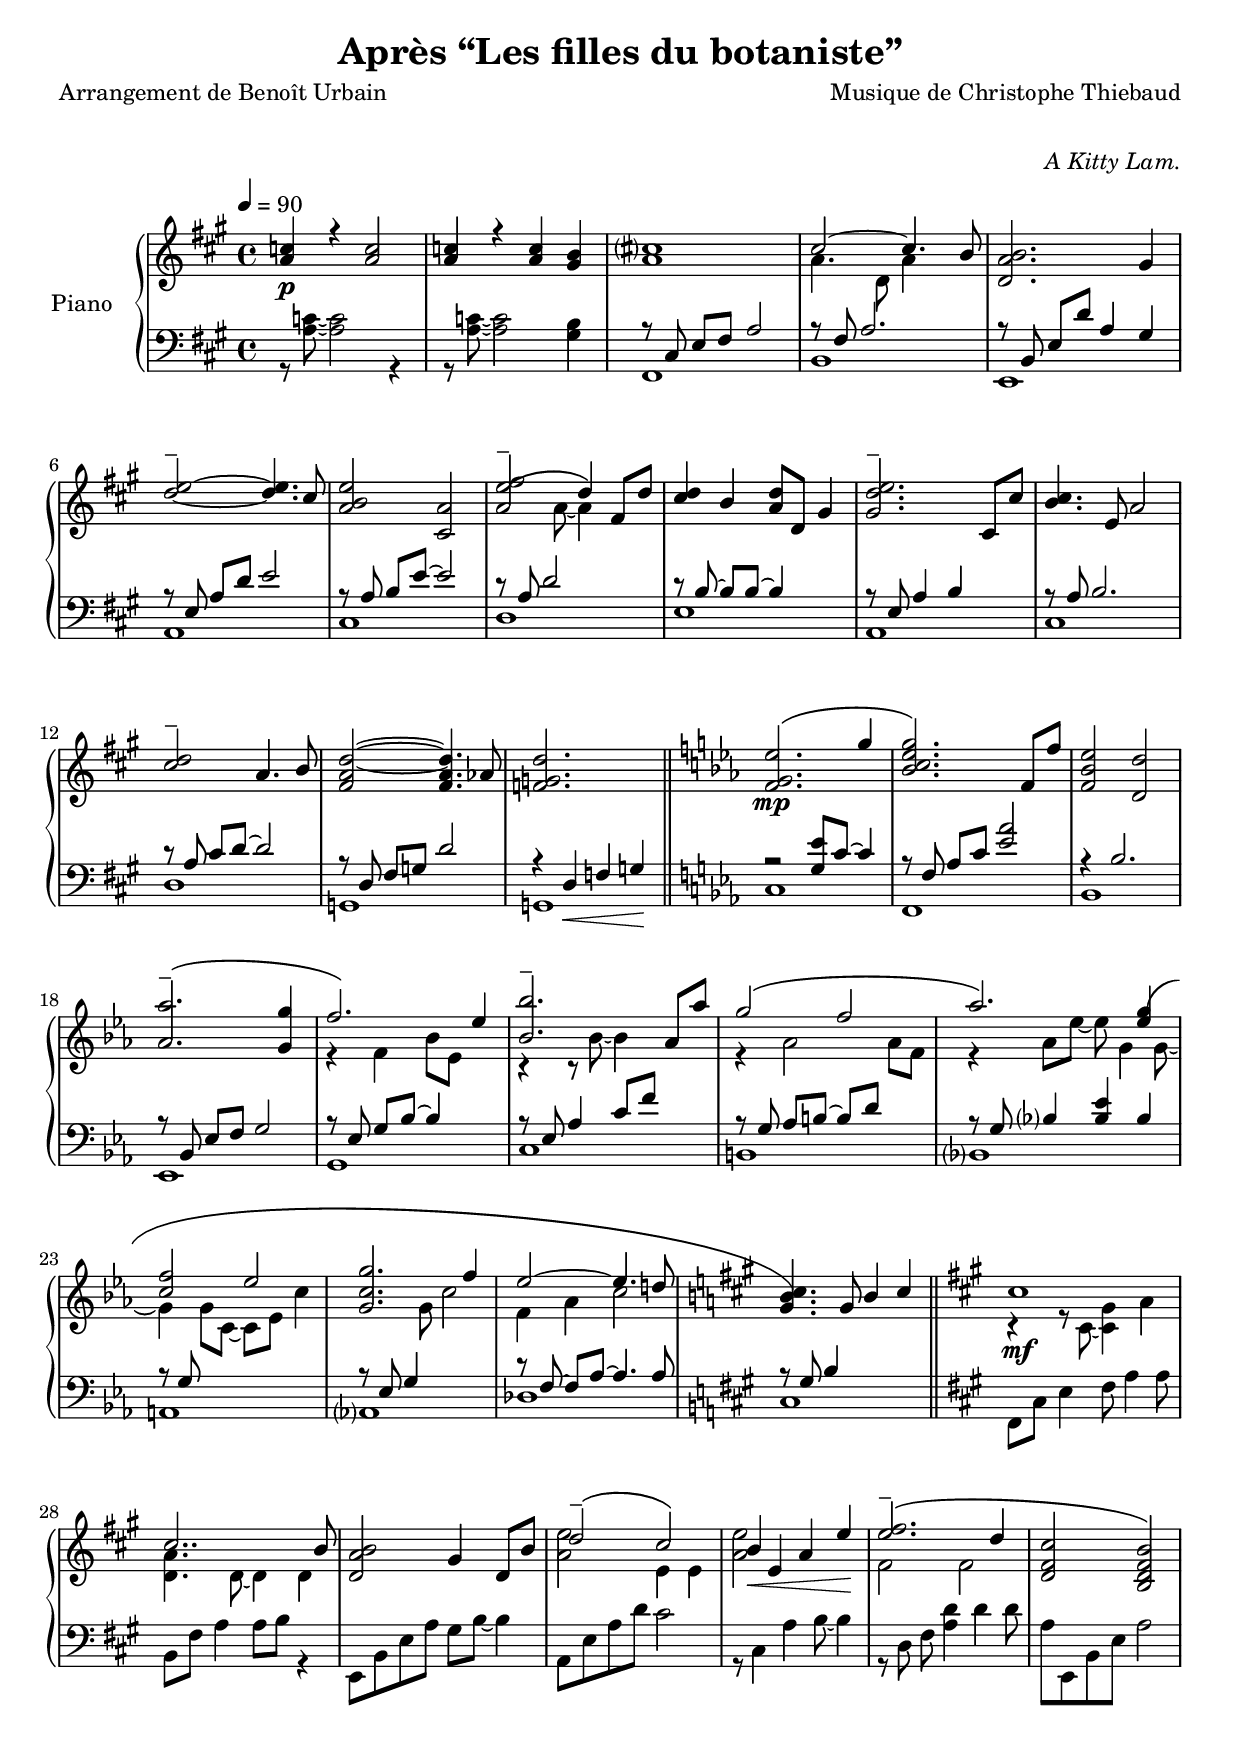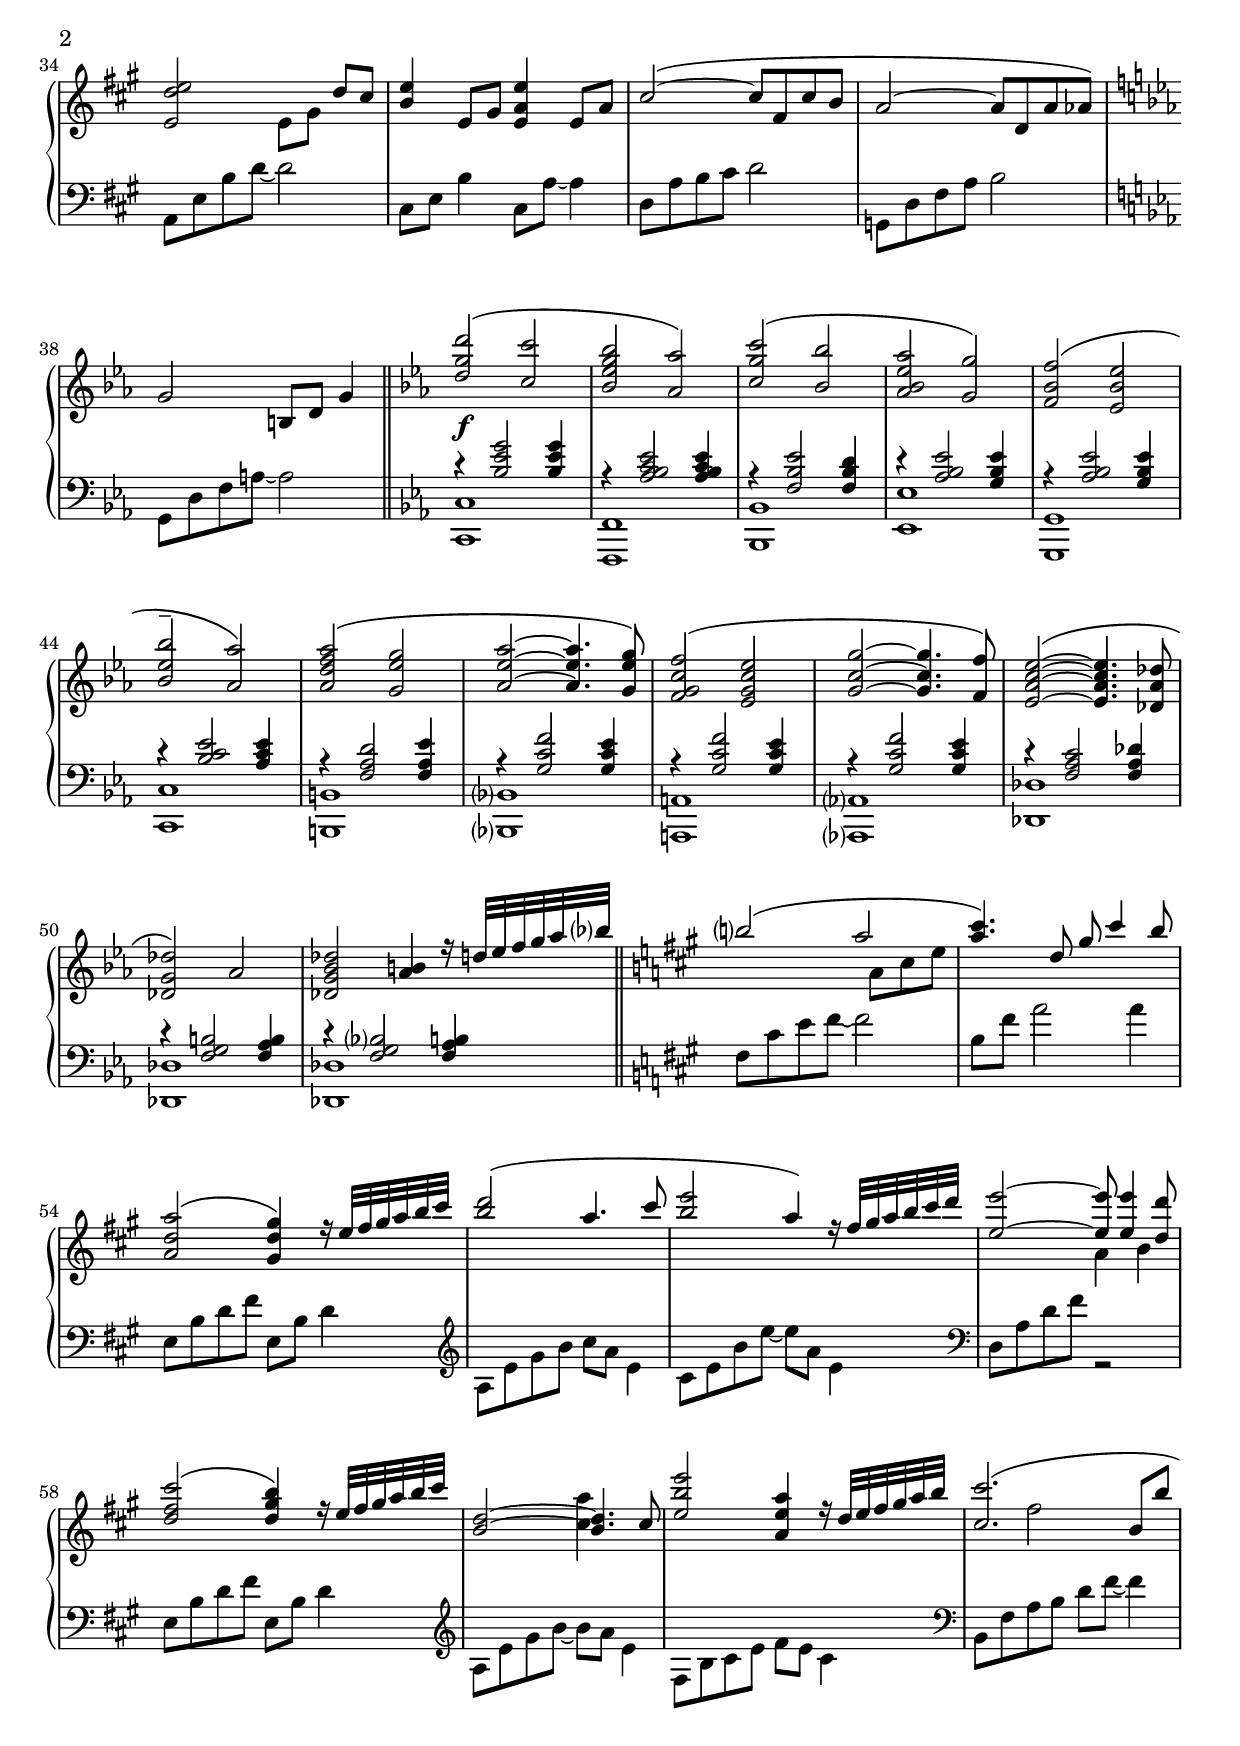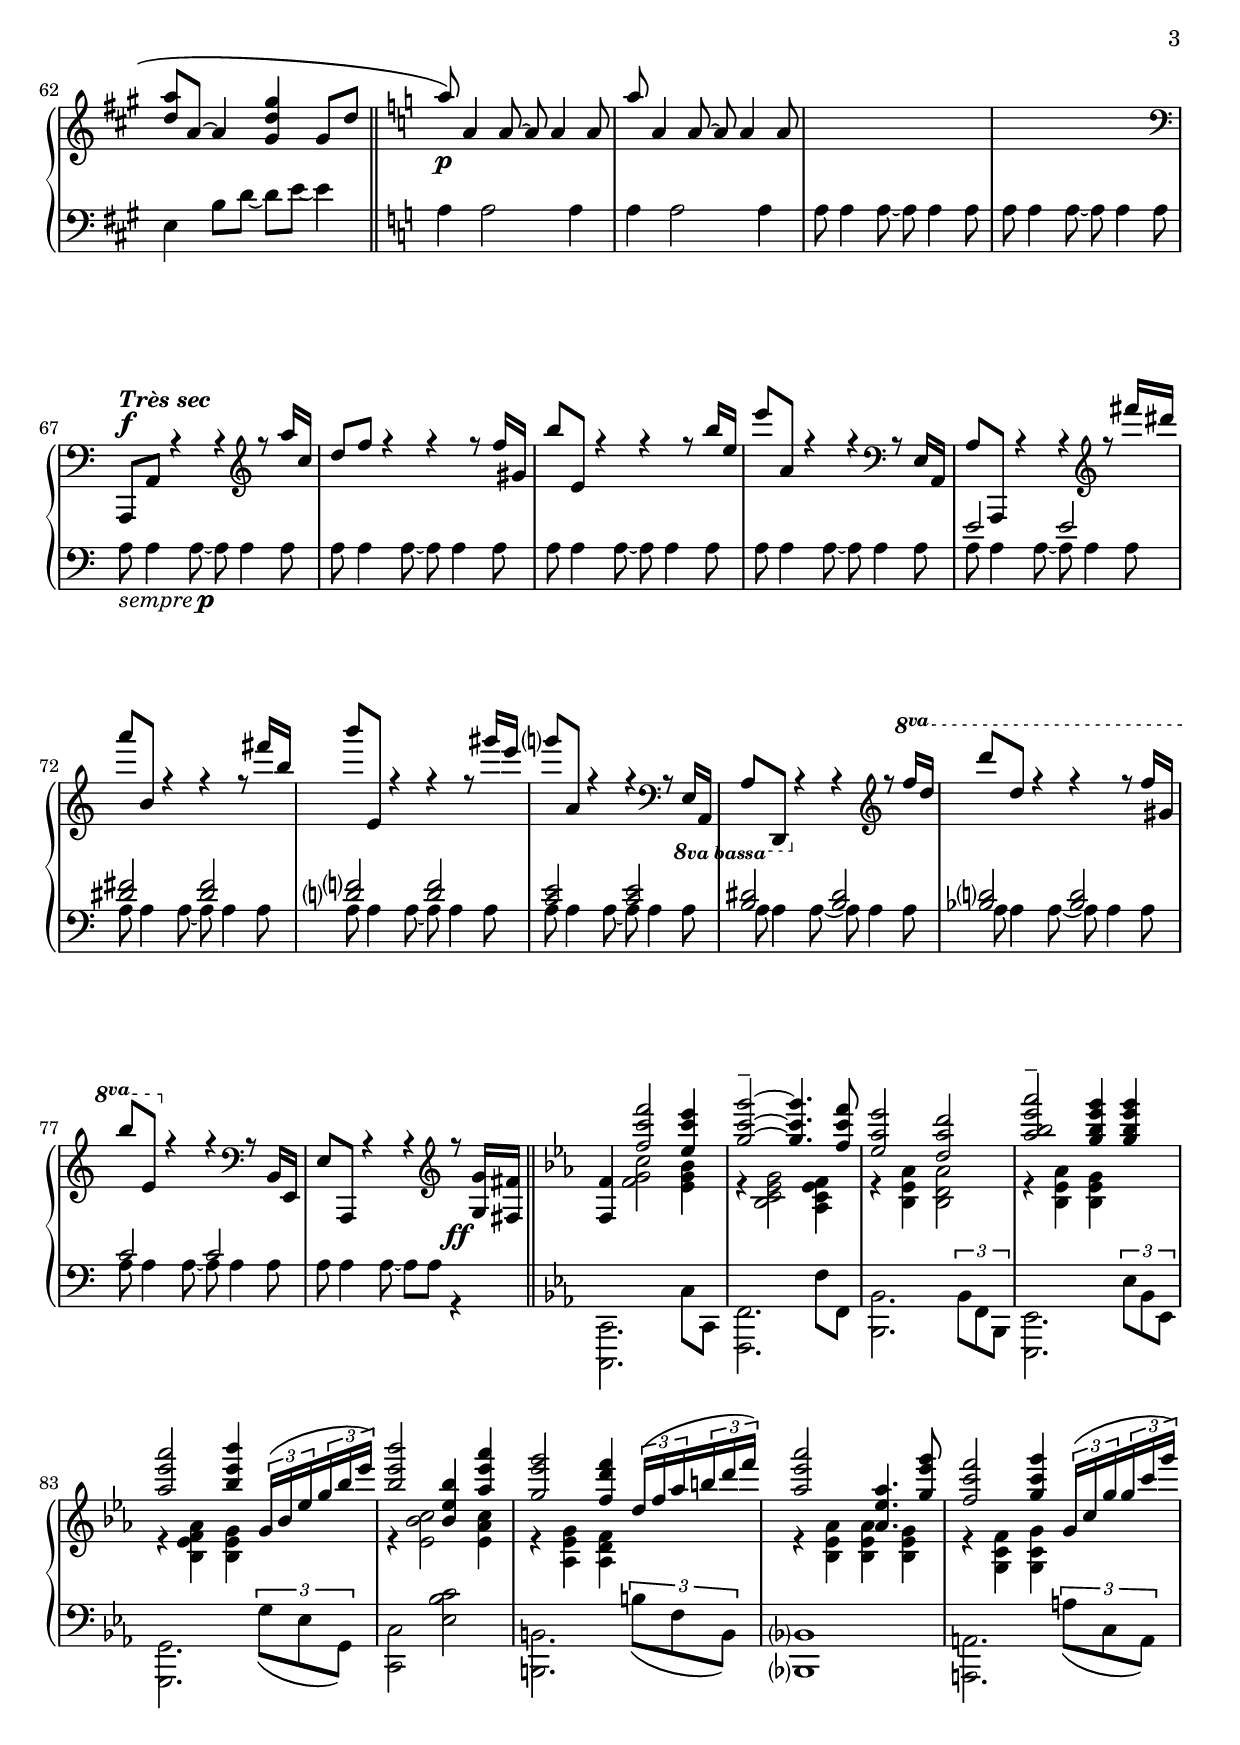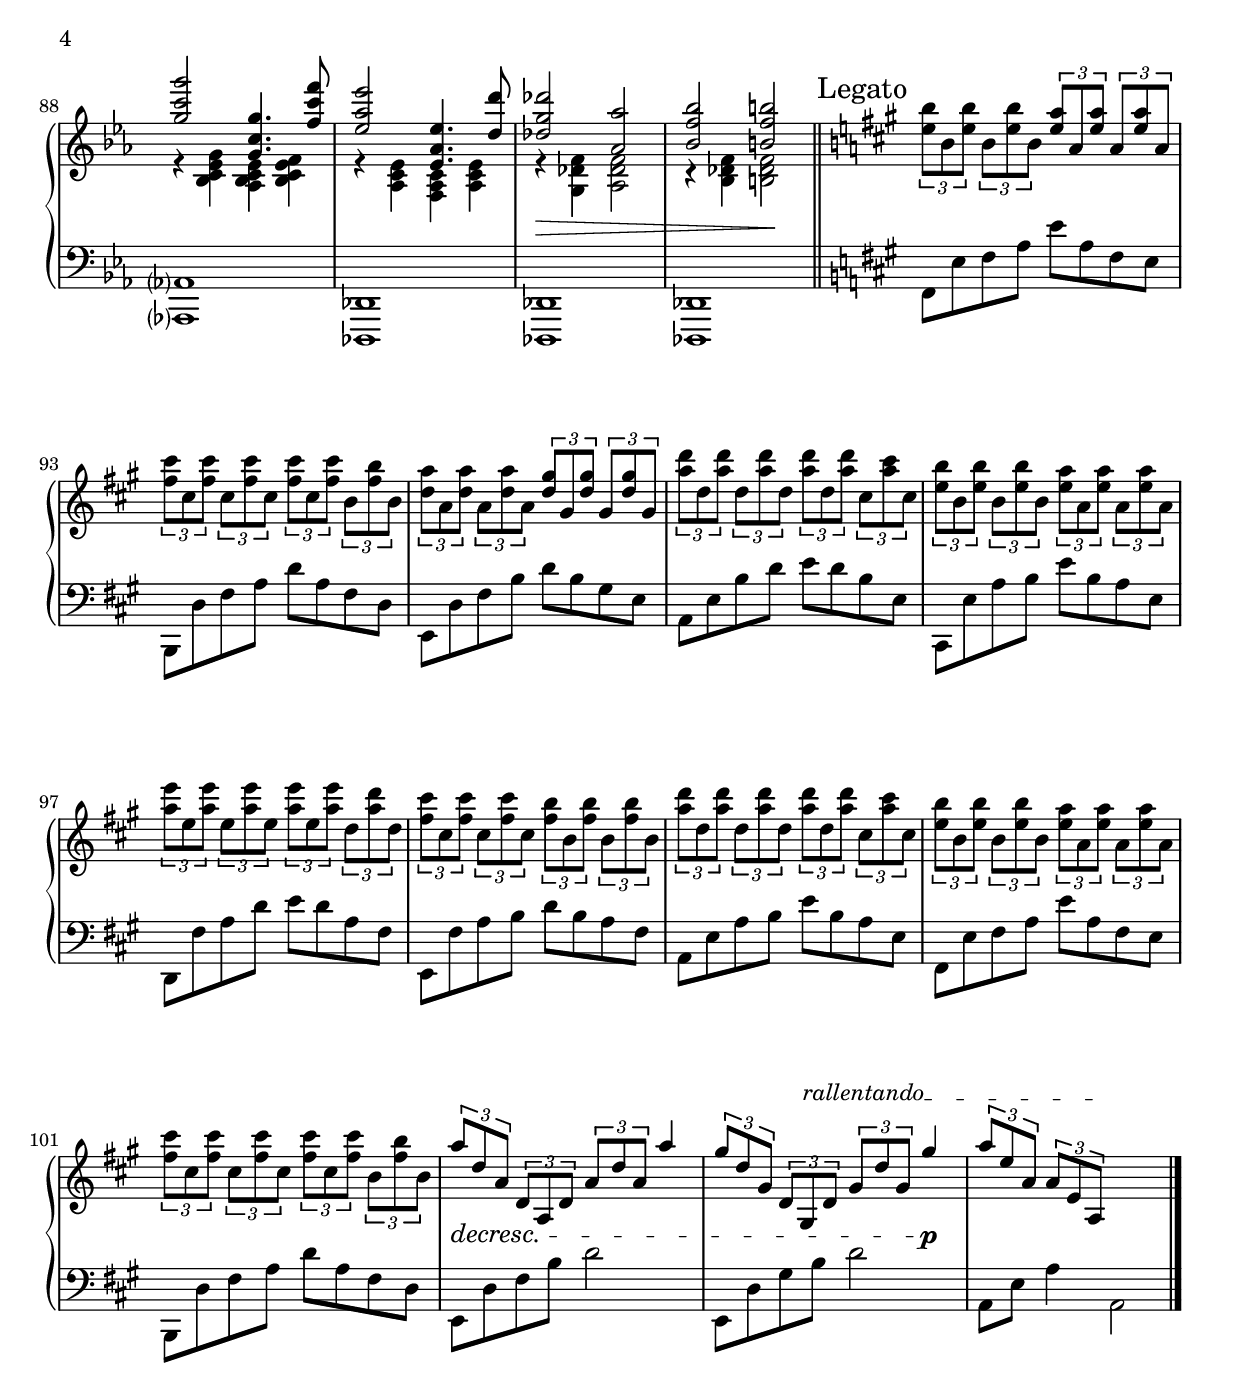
\version "2.22.1"

%{
\paper {
  page-count = #2
}
%}

% #(set-global-staff-size 16)

\header {
  title = #"Après “Les filles du botaniste”"
  composer = #"Musique de Christophe Thiebaud"
  poet = #"Arrangement de Benoît Urbain"
}

\markup {
  \vspace #1
}

% UPPER %%%%%%%%%%%%%%%%%%%%%%%%%%%%%%%%%%%%%%%%%%%%%%%%

reexpositionPartOneUpper = {
  \key a \major
  \new Voice { 
    \key a \major
    
    \tupletUp \voiceTwo     | 
    \once \override Score.RehearsalMark.self-alignment-X = #LEFT
    \mark "Legato"
    \tuplet 3/2 { <e''   b''    >8 b'    <e''   b''   >}  \tuplet 3/2 { b'     <e''   b''    > b'     } \voiceOne
    \tuplet 3/2 { <e''   a''    >  a'    <e''   a''   >}  \tuplet 3/2 { a'     <e''   a''    >  a'    } \voiceTwo  | 
    \tuplet 3/2 { <fis'' cis''' >  cis'' <fis'' cis'''>}  \tuplet 3/2 { cis''  <fis'' cis''' > cis''  }
    \tuplet 3/2 { <fis'' cis''' >  cis'' <fis'' cis'''>}  \tuplet 3/2 { b'     <fis'' b''    > b'     }            | 
    \tuplet 3/2 { <d''   a''    >  a'    <d''   a''   >}  \tuplet 3/2 { a'     <d''   a''    > a'     } \voiceOne
    \tuplet 3/2 { <d''   gis''  >  gis'  <d''   gis'' >}  \tuplet 3/2 { gis'   <d''   gis''  > gis'   } \voiceTwo  | 
    \tuplet 3/2 { <a''   d'''   >  d''   <a''   d'''  >}  \tuplet 3/2 { d''    <a''   d'''   > d''    } 
    \tuplet 3/2 { <a''   d'''   >  d''   <a''   d'''  >}  \tuplet 3/2 { cis''  <a''   cis''' > cis''  }            | 
    \tuplet 3/2 { <e''   b''    >  b'    <e''   b''   >}  \tuplet 3/2 { b'     <b''   e''    > b'     }             
    \tuplet 3/2 { <e''   a''    >  a'    <e''   a''   >}  \tuplet 3/2 { a'     <a''   e''    > a'     }            | 
    \tuplet 3/2 { <a''   e'''   >  e''   <a''   e'''  >}  \tuplet 3/2 { e''    <a''   e'''   > e''    }             
    \tuplet 3/2 { <a''   e'''   >  e''   <a''   e'''  >}  \tuplet 3/2 { d''    <a''   d'''   > d''    }            | 
    \tuplet 3/2 { <fis'' cis''' >  cis'' <fis'' cis'''>}  \tuplet 3/2 { cis''  <fis'' cis''' > cis''  }
    \tuplet 3/2 { <fis'' b''    >  b'    <fis'' b''   >}  \tuplet 3/2 { b'     <fis'' b''    > b'     }            | 
    \tuplet 3/2 { <a''   d'''   >  d''   <a''   d'''  >}  \tuplet 3/2 { d''    <a''   d'''   > d''    }
    \tuplet 3/2 { <a''   d'''   >  d''   <a''   d'''  >}  \tuplet 3/2 { cis''  <a''   cis''' > cis''  }            | 
    \tuplet 3/2 { <e''   b''    >  b'    <e''   b''   >}  \tuplet 3/2 { b'     <b''   e''    > b'     }             
    \tuplet 3/2 { <e''   a''    >  a'    <e''   a''   >}  \tuplet 3/2 { a'     <a''   e''    > a'     }            | 
    \tuplet 3/2 { <fis'' cis''' >  cis'' <fis'' cis'''>}  \tuplet 3/2 { cis''  <fis'' cis''' > cis''  }
    \tuplet 3/2 { <fis'' cis''' >  cis'' <fis'' cis'''>}  \tuplet 3/2 { b'     <fis'' b''    > b'     }            | 
    \voiceOne
    \dimTextDecresc
    \override TextSpanner.bound-details.left.text = "rallentando"
  
    \tuplet 3/2 { a''\>     d'' a'   }  \tuplet 3/2 { d' a   d' }  \tuplet 3/2 { a'   d'' a'   }  a''4     | 
    \tuplet 3/2 { gis''8  d'' gis' }  \tuplet 3/2 { d' gis\startTextSpan d' }  \tuplet 3/2 { gis' d'' gis' }  gis''4\p\! | 
    \tuplet 3/2 { a''8    e'' a'   }  \tuplet 3/2 { a' e'  a\stopTextSpan  }   s2                                        |
  }
}

reexpositionPartTwoUpper = {
  \key c \minor
  <<
    \new Voice \relative c { 
      \voiceOne
      | <f' f,>4 <f' c' f>2 <ees c' ees>4
      | <g c g'\tenuto>2~ <g c g'>4. <f c' f>8
      | <ees aes ees'>2 <d aes' d>2
      | <aes' bes ees aes\tenuto>2 <g bes ees g>4 <g bes ees g>4
      | <aes  ees' aes>2 <bes ees bes'>4 \tupletUp \tuplet 3/2 { g,16\( bes ees } \tuplet 3/2 { g bes ees\) }
      | <bes ees bes'>2 <bes, ees bes'>4 <aes' ees' aes>4
      | <g ees' g>2 <f d' f>4 \tupletUp \tuplet 3/2 { d16\( f aes } \tuplet 3/2 { b d f\) }
      | <aes, ees' aes>2 <aes, ees' aes>4. <g' ees' g>8
      | <f c' f>2 <g c g'>4 \tupletUp \tuplet 3/2 { g,16\( c g' } \tuplet 3/2 { g c g'\) }
      | <g, c g'>2 <g, c g'>4. <f' c' f >8 
      | <ees aes ees'>2 <ees, aes ees'>4. <d' d'>8
      | <des g des'>2\> <aes aes'>2
      | <bes f' bes>2 <b f' b>2\!
    }
    \new Voice \relative c { 
      \voiceTwo 
      | s4 <f' g c>2 <ees g bes>4
      | r4 <bes c ees g>2 <aes c ees f>4
      | r4 <bes ees aes>4 <bes d aes'>2
      | r4 <bes ees aes>4 <bes ees g>4 s4
      | r4 <bes ees f aes>4 <bes ees g>4 s4
      | r4 <ees bes' c>2 <ees aes c>4
      | r4 <aes, ees' g>4 <aes d f>4 s4
      | r4 <bes ees aes>4 <bes ees aes>4 <bes ees g>4 
      | r4 <g c f>4 <g c g'>4 s4
      | r4 <bes c ees g>4 <aes bes c ees>4 <bes c ees f>4 
      | r4 <aes c ees>4 <f aes c>4 <aes c ees>4 
      | r4 <g des' f>4 <aes des f>2
      | r4 <bes des f>4 <b des f>2
    }
  >>
}

developmentUpper = {
  % \key a \minor
  <<  %{%}
    \new Voice \relative a'' { 
      \voiceOne
      | a8  a,4 a8~ a a4 a8 
      \repeat unfold #2 s1 
    
      \clef bass
      | a,,,8^\markup { \italic \bold "Très sec" }^\f
             a'             r4 r \clef treble r8             a'''16      c,
      | d8   f              r4 r              r8             f16         gis,
      | b'8  e,,            r4 r              r8             b''16       e,
      | e'8  a,,            r4 r \clef bass   r8             e,16        a,
      | a'8  a,,            r4 r \clef treble r8             fis'''''16  dis
      | a'8  b,,            r4 r              r8             fis''16     b,
      | b'8  e,,,           r4 r              r8             gis''16     e
      | g8   a,,            r4 r \clef bass   r8 \ottava #-1 \set Staff.ottavation = \markup \bold \concat{ "8" \tiny "va bassa" }
                                                             e,,16       a,
      | a'8  d,, \ottava #0 r4 r \clef treble r8 \ottava #1  \set Staff.ottavation = \markup \bold \concat {"8" \tiny \raise #0.7"va" }
                                                             f'''''16    d
      | d'8  d,             r4 r              r8             f16         gis,
      | b'8  e,, \ottava #0 r4 r \clef bass   r8             b,,16       e,
      | e'8  a,,            r4 r \clef treble r8\ff          <g'' g'>16 <fis fis'> 
    }  
    % VERBATIM FROM MOZART SCORE ; JUST FOR CONTROL ; UNCOMMENT ONLY IF YOU KNOW WHAT YOU ARE DOING
    %{ 
    \new Voice \transpose g a \relative g { 
      \voiceTwo 
      \key g \minor
      \partial 2.. s2..
      \repeat unfold #13 {| s1} 
      | g8  g'  r4 r r8 g'16   bes, | c8  ees  r4 r r8 ees16 fis, 
      | a'8 d,, r4 r r8 a'16   d,   | d'8 g,,  r4 r r8 d''16 g,  
      | g'8 g,, r4 r r8 e''16  cis  | g'8 a,,  r4 r r8 e''16 a,    
      | a'8 d,, r4 r r8 fis'16 d    | f8  g,,  r4 r r8 d''16 g,   
      | g'8 c,, r4 r r8 ees'16 c    | c'8  c,  r4 r r8 ees16 fis,
      | a'8 d,, r4 r r8 a''16  d,   | d'8  g,, r4 r2
    }
    %}
  >>
}

expositionBisPartThreeUpper = {
  \key a \major
  <<
    \new Voice \relative a'' { 
      \voiceOne
      | b?2\( a
      | <a cis>4.\) d,8 gis cis4 b8
      | <a, d a'>2\( <gis d' gis>4\) r16 e'32 fis gis a b cis
      | <b d>2\( a4. cis8
      | <b e>2 a4\) r16 fis32 gis a b cis d
      | <e, e'>2~ <e e'>8 <e e'>4 <d d'>8
      | <d fis cis'>2\( <d gis b>4\) r16 e32 fis gis a b cis
      | <b, d>2~ <b d>4. cis8
      | <e b' e>2 <a, e' a>4 r16 d32 e fis gis a b 
      | <cis, cis'>2.\( b8 b'
      | <d, a'>8 a~ a4 <gis d' gis>4 gis8 d' 
      \bar "||"
      % first bar of development
      \key a \minor
      | a'8\p\) a,4 a8~ a a4 a8 
    }
    \new Voice \relative a' { 
      \voiceTwo 
      | s2 s8 a cis e
      | s1
      | s1
      | s1
      | s1
      | s2 a,4 b
      | s1
      | s2 <cis a'>4 s4
      | s1
      | s4 fis2 s4
      | s1
      % first bar of development
      | s1
    }
  >>
}

expositionBisPartTwoUpper = {
  \key c \minor
  <<
    \new Voice \relative c'' { 
      \voiceOne
      | <d g d'>2\f\(          <c c'>
      | <bes ees g bes>        < aes aes'>\)
      | <c g' c>\(             < bes bes'>
      | <aes bes ees aes>      <g g'>\)
      | <f bes f'>\(           <ees bes' ees>
      | <bes'\tenuto ees bes'> <aes aes'>\)
      | <aes d f aes>\(        <g ees' g>
      | <aes ees' aes>~        <aes ees' aes>4. <g ees' g>8\)
      | <f g c f>2\(           <ees g c ees>
      | <g c g'>~              <g c g'>4. <f f'>8\)
      | <ees aes c ees>2~\(    <ees aes c ees>4. <des aes' des>8
      | <des g des'>2\)        aes'
      | <des, g bes des>       <aes' b>4 r16 d32 ees f g aes bes!
      |
    }
  >>
}

expositionBisPartOneUpper = {
  \key a \major
  <<
    \new Voice \relative a' { 
      \voiceOne
      | cis1\mf
      | cis2.. b8
      | <d, a' b>2 gis4 d8 b'
      | d2\tenuto\( cis\) 
      | b4\< e, a e'\!
      | <e\tenuto fis>2.\(  d4
      | <d, fis cis'>2 <b d fis b>\)
      | <e d' e>2 s4 d'8 cis
      | <b e>4 e,8 gis <e a e'>4 e8 a
      | cis2~\( cis8 fis, cis' b 
      | a2~ a8 d, a' aes\)
      \key c \minor
      | g2 b,8 d g4
    }
    \new Voice \relative a { 
      \voiceTwo 
      | r4 r8 cis~ <cis gis'>4 a'      
      | <d, a'>4. d8~ d4 d
      | s1
      | <a' e'>2 e4 e
      | <a e'>2 s2
      | fis  fis
      | s1
      | s2 e8 gis s4
      | s1
      | s1
      | s1
    }
  >>
}

expositionPartTwoUpper = {
  \key c \minor
  <<
    \new Voice \relative ees' { 
      \voiceOne
      | <f g ees'>2.\(\mp g'4
      | <bes, c ees g>2.\) f8 f'
      | <f, bes ees>2 <d d'>
      | <aes' aes'\tenuto>2.\( <g g'>4
      | f'2.\) ees4
      | <bes bes'\tenuto>2. aes8 aes'
      | g2\( f 
      | aes2.\) <ees g\(>4 
      | <c f>2 ees
      | <c g g'>2. f4
      | ees2~ ees4. d!8
      \key a \major
      | <gis, b cis\)>4. gis8 b4 cis
    }
    \new Voice \relative ees' { 
      \voiceTwo 
      | s1
      | s1
      | s1
      | s1
      | r4 f bes8 ees, s4
      | r4 r8 bes'~ bes4 s4
      | r4 aes2 aes8 f 
      | r4 aes8 ees'~ ees g,4 g8~
      | g4 g8 c,~ c ees c'4
      | s4. g8 c2
      | f,4 aes c2
    }
  >>

}

expositionPartOneUpper = {
  \key a \major


  <<
    \new Voice \relative a' { 
      \voiceOne
      % \override Voice.NoteHead.color = #(x11-color 'red3)
      | <a c>4\p r <a c>2 
      | <a c>4 r <a c> <gis b>
      %
      | <a cis>1
      | cis2~ cis4. b8
      | <d, a' b>2. gis4
      %
      \override TieColumn.tie-configuration = #'((4 . 1) (1 . -1))
      | <d'\tenuto e>2~ <d e>4. cis8
      | <a b e>2 <cis, a'>2
      | <a' e'\tenuto\( fis>2 d4\) fis,8 d'8
      | <cis d>4 b <a d>8 d, gis4
      | <gis d'\tenuto e>2. cis,8 cis'
      %
      | <b cis>4. e,8 a2
      | <cis\tenuto d>2 a4. b8
      | <fis a d>2~ <fis a d>4. aes8
      | <f g d'>2. s4
    }
    \new Voice \relative a { 
      \voiceTwo 
      | s1
      | s1
      | s1
      | a'4. d,8 a'4 s4
      | s1
      %
      | s1
      | s1
      | s4. a8~ a4 s4
      | s1
      | s1 
      %
      | s1
      | s1
      | s1
      | s1
    }
  >>
  
}

% LOWER %%%%%%%%%%%%%%%%%%%%%%%%%%%%%%%%%%%%%%%%%%%%%%%%

reexpositionPartOneLower = {
  \clef bass
  \key a \major


  <<
    \new Voice \relative a, { 
      \voiceTwo  
      | fis8 e' fis a e' a, fis e
      | b, d' fis a d a fis d
      | e, d' fis b d b gis e
      | a, e' b' d e d b e,
      | cis, e' a b e b a e
      | d, fis' a d e d a fis
      | e, fis' a b d b a fis
      | a, e' a b e b a e
      | fis, e' fis a e' a, fis e
      | b, d' fis a d a fis d
      | e, d' fis b d2 
      | e,,8 d' gis b d2
      | a,8 e' a4 a,2 
      \bar "|."
    }
  >>
}

reexpositionPartTwoLower = {
  \clef bass
  \key c \minor


  <<
    \new Voice \relative c' { 
      \voiceTwo  
      | <c,,  c,  >2. c'8 c,
      | <f    f,  >2. f'8 f,
      | <bes  bes,>2. \tupletUp \tuplet 3/2 { bes8    f   bes,   }
      | <ees  ees,>2. \tupletUp \tuplet 3/2 { ees'8   bes ees,   }
      | <g    g,  >2. \tupletUp \tuplet 3/2 { g'8\(   ees g,\)   }
      | <c    c,  >2  <ees bes' c>
      | <b    b,  >2. \tupletUp \tuplet 3/2 { b'8\(   f   b,\)   }
      | <bes  bes,>1
      | <a    a,  >2. \tupletUp \tuplet 3/2 { a'8\(   c,  a\)    }
      | <aes  aes,>1
      | <des, des,>1
      | <des  des,>1
      | <des  des,>1
    }
  >>
}

developmentLower = {
  \clef bass
  <<
    \new Voice \relative a' { 
      \voiceOne
      \repeat unfold 7 {| s1}
      | e2 e2
      | <dis fis>2 <dis fis>2
      | <d f>2 <d f>2
      | <c e>2 <c e>2
      | <b dis>2 <b dis>2
      | <bes d>2 <bes d>2
      | c2 c2
      | s1
    }
    \new Voice \relative a { 
      \voiceTwo 
      | a4 a2 a4
      \repeat unfold 2 {| a8 a4 a8~ a8 a4 a8 } 
      | a8_\markup { \italic sempre \dynamic p } a4 a8~ a8 a4 a8
      \repeat unfold 10 {| a8 a4 a8~ a8 a4 a8 }
      | a8 a4 a8~ a8 a8 r4
      
    }
  >>
}

expositionBisPartThreeLower = {
  \clef bass
  \key a \major


  <<
    \new Voice \relative a { 
      \voiceTwo  
      | fis8 cis' e fis~ fis2
      | b,8 fis' a2 a4
      | e,8 b' d fis e, b' d4
      \clef treble
      | a8 e' gis b cis a e4
      | cis8 e b' e~ e a, e4
      \clef bass
      | d,8 a' d fis r2
      | e,8 b' d fis e, b' d4
      \clef treble
      | a8 e' gis b~ b a e4
      | fis,8 b cis e fis e cis4
      \clef bass
      | b,8 fis' a b d fis~ fis4
      | e,4 b'8 d~ d e~ e4 
      % first bar of development
      \key a \minor
      | a,4 a2 a4
    }
  >>
}

expositionBisPartTwoLower = {
  \clef bass
  \key c \minor


  <<
    \new Voice \relative c { 
      \voiceOne
      | r4 <bes' ees g>2 <bes ees g>4
      | r4 <aes bes c ees>2 <aes bes c ees>4
      | r4 <f bes ees>2 <f bes d>4
      | r4 <aes bes ees>2 <g bes ees>4
      | r4 <aes bes ees>2 <g bes ees>4
      | r4 <bes c ees>2 <aes c ees>4
      | r4 <f aes d>2 <f aes ees'>4
      | r4 <g c f>2 <g c ees>4
      | r4 <g c f>2 <g c ees>4
      | r4 <g c f>2 <g c ees>4
      | r4 <f aes c>2 <f aes des>4
      | r4 <f  g  b>2 <f  aes  b>4
      | r4 <f  g  bes>2 <f  aes  b>4
    }
    \new Voice \relative c,, { 
      \voiceTwo 
      | <c' c'>1
      | <f, f'>1
      | <bes bes'>1
      | <ees ees'>1
      | <g, g'>1
      | <c c'>1
      | <b b'>1
      | <bes bes'>1
      | <a a'>1
      | <aes aes'>1
      | <des des'>1
      | <des des'>1
      | <des des'>1
    }
  >>
}

expositionBisPartOneLower = {
  \key a \major
  \clef bass
  <<
    \new Voice \relative a, { 
      \voiceTwo 
      | fis8 cis' e4 fis8 a4 a8
      | b,8 fis' a4 a8 b r4
      | e,,8 b' e a gis b~ b4
      | a,8 e' a d cis2
      | r8 cis,4 a' b8~ b4
      | r8 \autoBeamOff d, \autoBeamOn fis <a d>4 d4 d8 
      | a8 e, b' e a2
      | a,8 e' b' d~ d2
      | cis,8 e b'4 cis,8 a'~ a4
      | d,8 a' b cis d2
      | g,,8 d' fis a b2
      \key c \minor
      | g,8 d' f a~ a2
    }
    \new Voice \relative a { 
      \voiceOne
      | s1
      | s1
      | s1
      | s1
      | s1
      | s1
      | s1
      | s1
      | s1
      | s1
      | s1
      | s1
    }
  >>
}

expositionPartTwoLower = {
  \key c \minor
  \clef bass
  <<
    \new Voice \relative ees, { 
      \voiceTwo 
      | c'
      | f,
      | bes
      | ees,
      | g
      | c
      | b
      | bes
      | a
      | aes
      | des
      \key a \major
      | cis
    }
    \new Voice \relative ees { 
      \voiceOne
      | r2 <g ees'>8 c8~ c4
      | r8 \autoBeamOff f,8 \autoBeamOn aes c <ees aes>2 
      | r4 bes2.
      | r8 \autoBeamOff bes, \autoBeamOn ees f g2
      | r8 \autoBeamOff ees \autoBeamOn g bes~ bes4 s4
      | r8 ees, aes4 c8 f s4
      | r8 \autoBeamOff g, \autoBeamOn aes b~ b d s4
      | r8 \autoBeamOff g, \autoBeamOn bes4 <bes ees> bes
      | r8 \autoBeamOff g \autoBeamOn s2.
      | r8 \autoBeamOff ees \autoBeamOn g4 s2
      | r8 \autoBeamOff f~ \autoBeamOn f aes~ aes4. aes8
      \key a \major
      | r8 \autoBeamOff gis \autoBeamOn b4 s2
    }
  >>
}

expositionPartOneLower = {
  \clef bass
  \key a \major


  <<
    \new Voice \relative a { 
      \voiceTwo  
      | r8 <a c>8~ <a c>2 r4 
      | r8 <a c>8~ <a c>2 <gis b>4
      | fis,1 
      | b 
      | e,
      | a
      | cis
      | d
      | e
      | a,
      | cis
      | d 
      | g,
      | g

    }
    \new Voice \relative a,, { 
      \voiceOne 
      | s1
      | s1
      %
      | r8 \autoBeamOff cis' \autoBeamOn e fis a2 
      | r8 fis a2.
      | r8 \autoBeamOff b,   \autoBeamOn e d' a4 gis
      % 
      | r8 \autoBeamOff e    \autoBeamOn a d e2
      | r8 \autoBeamOff a,   \autoBeamOn b e~ e2
      | r8 a, d2 s4 
      | r8 \autoBeamOff b~   \autoBeamOn b b~ b4 s
      | r8 \autoBeamOff e,   \autoBeamOn a4 b s
      % 
      | r8 \autoBeamOff a    \autoBeamOn b2.
      | r8 \autoBeamOff a    \autoBeamOn cis d~ d2
      | r8 \autoBeamOff d,   \autoBeamOn fis g d'2
      | r4 d,\< f g\!
    }
  >>
}

\score{

  \header {
    opus = \markup {\italic "A Kitty Lam."}
  }
  \new PianoStaff <<
    \set PianoStaff.instrumentName = #"Piano  "
    \new Staff = "RH"  {
      \tempo 4 = 90
      \expositionPartOneUpper       \bar "||"
      \expositionPartTwoUpper       \bar "||"
      \expositionBisPartOneUpper    \bar "||"
      \expositionBisPartTwoUpper    \bar "||"
      \expositionBisPartThreeUpper  
      \developmentUpper             \bar "||"
      \reexpositionPartTwoUpper     \bar "||"
      \reexpositionPartOneUpper     \bar "|."
    }
    \new Staff = "LH" {
      \expositionPartOneLower       \bar "||"
      \expositionPartTwoLower       \bar "||"
      \expositionBisPartOneLower    \bar "||"
      \expositionBisPartTwoLower    \bar "||"
      \expositionBisPartThreeLower  
      \developmentLower             \bar "||"
      \reexpositionPartTwoLower     \bar "||"
      \reexpositionPartOneLower     \bar "|."
    }
  >>
  \layout{
    \accidentalStyle modern-voice-cautionary
    \override TupletBracket.bracket-visibility = ##t
  }
  \midi{
    \tempo 4 = 90
  }
}

